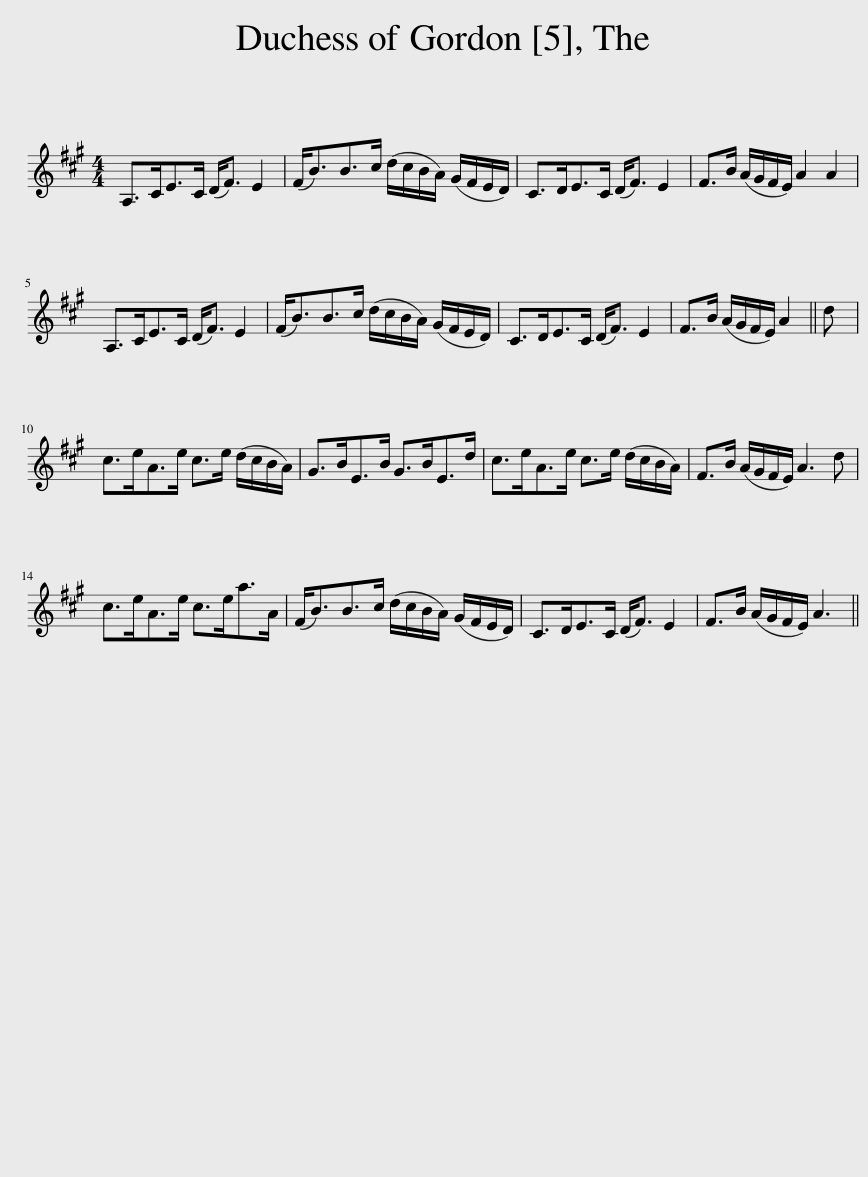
X:1
L:1/8
M:4/4
I:linebreak $
K:A
V:1 treble
V:1
 A,>CE>C (D<F) E2 | (F<B)B>c (d/c/B/A/) (G/F/E/D/) | C>DE>C (D<F) E2 | F>B (A/G/F/E/) A2 A2 |$ A,>CE>C (D<F) E2 | %5
 (F<B)B>c (d/c/B/A/) (G/F/E/D/) | C>DE>C (D<F) E2 | F>B (A/G/F/E/) A2 || d |$ c>eA>e c>e (d/c/B/A/) | %10
 G>BE>B G>BE>d | c>eA>e c>e (d/c/B/A/) | F>B (A/G/F/E/) A3 d |$ c>eA>e c>ea>A | (F<B)B>c (d/c/B/A/) (G/F/E/D/) | %15
 C>DE>C (D<F) E2 | F>B (A/G/F/E/) A3 || %17
